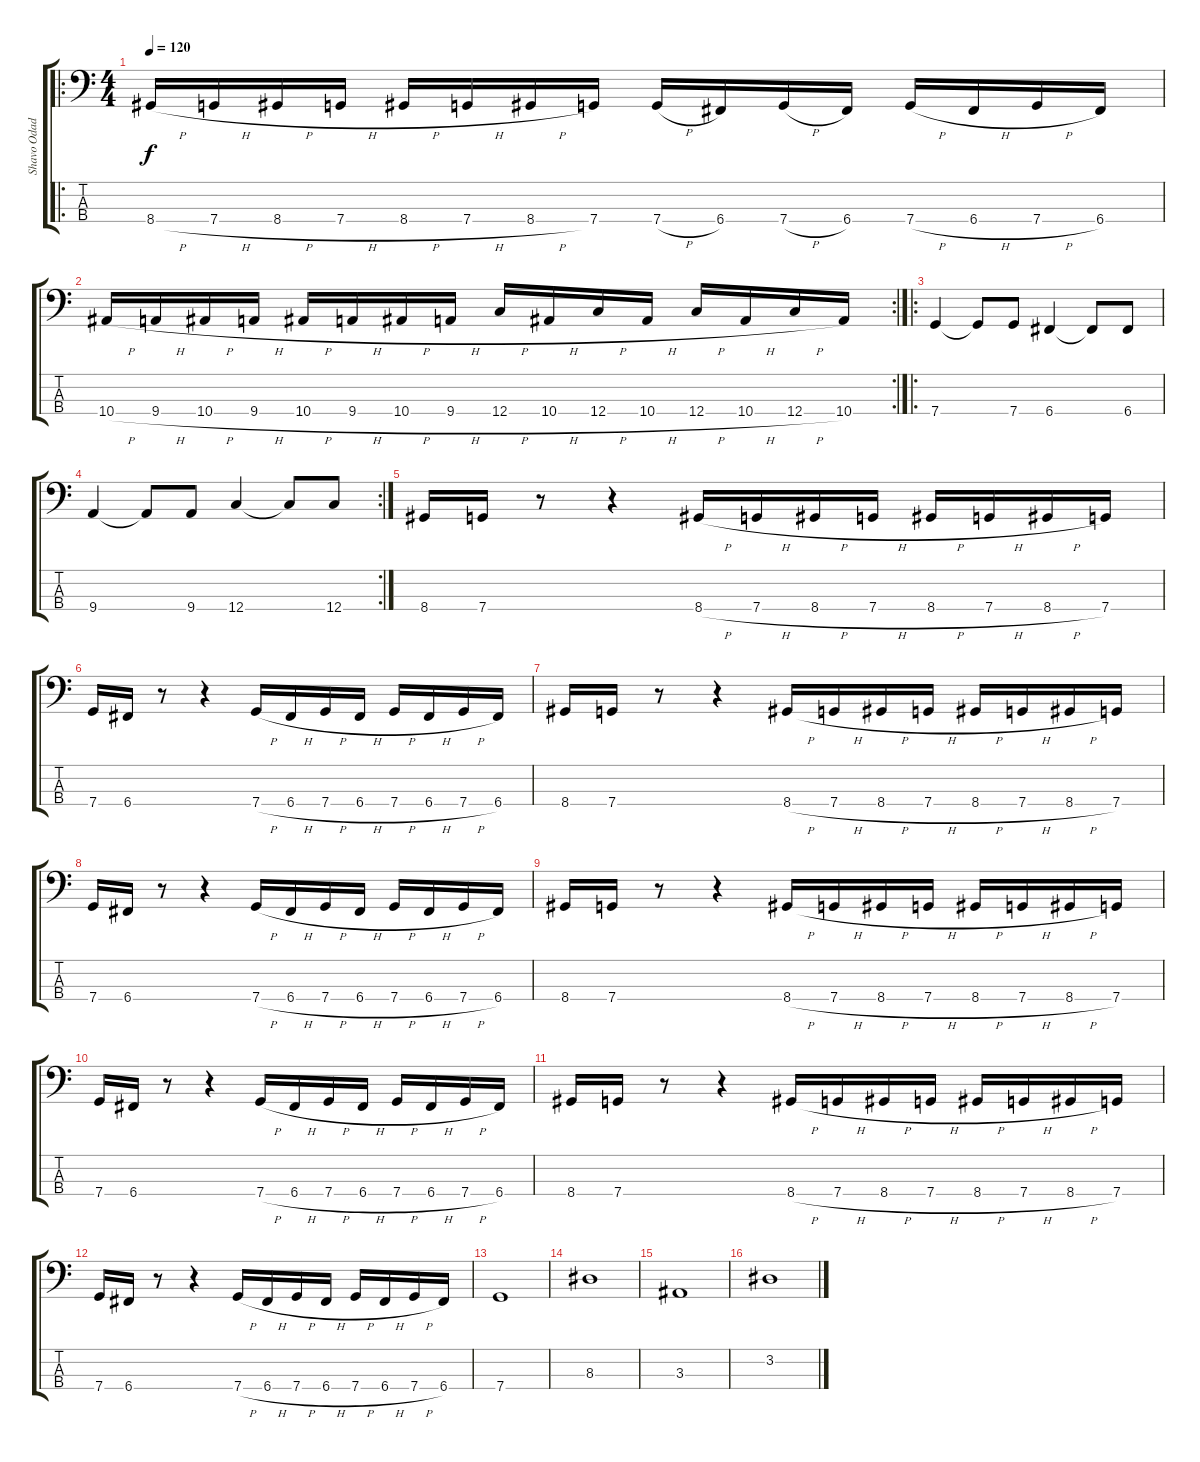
\track ("Shavo Odadjian (Bass)" "Shavo Odad") {instrument acousticbass}
\staff {score tabs}
\tuning (F2 C2 G1 C1) {hide}
\ro
\ts (4 4)
\tempo 120
\clef f4
\ks c
8.4{h}.16{dy f} 7.4{h}.16 8.4{h}.16 7.4{h}.16 8.4{h}.16 7.4{h}.16 8.4{h}.16 7.4.16 7.4{h}.16 6.4.16 7.4{h}.16 6.4.16 7.4{h}.16 6.4{h}.16 7.4{h}.16 6.4.16 |
\rc 2
10.4{h}.16 9.4{h}.16 10.4{h}.16 9.4{h}.16 10.4{h}.16 9.4{h}.16 10.4{h}.16 9.4{h}.16 12.4{h}.16 10.4{h}.16 12.4{h}.16 10.4{h}.16 12.4{h}.16 10.4{h}.16 12.4{h}.16 10.4.16 |
\ro
7.4.4 7.4{t}.8 7.4.8 6.4.4 6.4{t}.8 6.4.8 |
\rc 2
9.4.4 9.4{t}.8 9.4.8 12.4.4 12.4{t}.8 12.4.8 |
8.4.16 7.4.16 r.8 r.4 8.4{h}.16 7.4{h}.16 8.4{h}.16 7.4{h}.16 8.4{h}.16 7.4{h}.16 8.4{h}.16 7.4.16 |
7.4.16 6.4.16 r.8 r.4 7.4{h}.16 6.4{h}.16 7.4{h}.16 6.4{h}.16 7.4{h}.16 6.4{h}.16 7.4{h}.16 6.4.16 |
8.4.16 7.4.16 r.8 r.4 8.4{h}.16 7.4{h}.16 8.4{h}.16 7.4{h}.16 8.4{h}.16 7.4{h}.16 8.4{h}.16 7.4.16 |
7.4.16 6.4.16 r.8 r.4 7.4{h}.16 6.4{h}.16 7.4{h}.16 6.4{h}.16 7.4{h}.16 6.4{h}.16 7.4{h}.16 6.4.16 |
8.4.16 7.4.16 r.8 r.4 8.4{h}.16 7.4{h}.16 8.4{h}.16 7.4{h}.16 8.4{h}.16 7.4{h}.16 8.4{h}.16 7.4.16 |
7.4.16 6.4.16 r.8 r.4 7.4{h}.16 6.4{h}.16 7.4{h}.16 6.4{h}.16 7.4{h}.16 6.4{h}.16 7.4{h}.16 6.4.16 |
8.4.16 7.4.16 r.8 r.4 8.4{h}.16 7.4{h}.16 8.4{h}.16 7.4{h}.16 8.4{h}.16 7.4{h}.16 8.4{h}.16 7.4.16 |
7.4.16 6.4.16 r.8 r.4 7.4{h}.16 6.4{h}.16 7.4{h}.16 6.4{h}.16 7.4{h}.16 6.4{h}.16 7.4{h}.16 6.4.16 |
7.4.1 |
8.3.1 |
3.3.1 |
3.2.1
